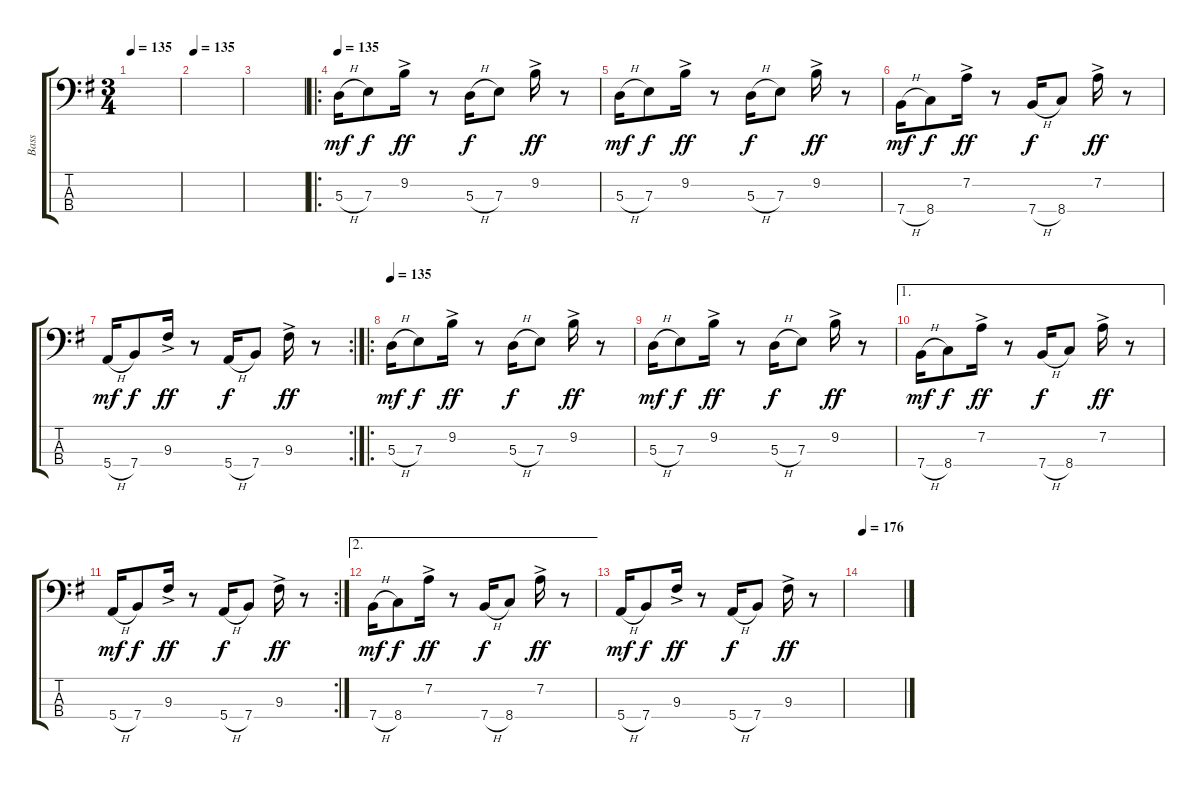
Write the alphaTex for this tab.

\track ("Bass" "Bass") {instrument electricbasspick}
\staff {score tabs}
\tuning (G2 D2 A1 E1) {hide}
\ts (3 4)
\tempo 135
\clef f4
\ks g
|
\tempo 135
|
|
\ro
\tempo 135
5.3{h}.16{dy mf} 7.3.8{dy f} 9.2{ac}.16{dy ff} r.8 5.3{h}.16{dy f} 7.3.8 9.2{ac}.16{dy ff} r.8 |
5.3{h}.16{dy mf} 7.3.8{dy f} 9.2{ac}.16{dy ff} r.8 5.3{h}.16{dy f} 7.3.8 9.2{ac}.16{dy ff} r.8 |
7.4{h}.16{dy mf} 8.4.8{dy f} 7.2{ac}.16{dy ff} r.8 7.4{h}.16{dy f} 8.4.8 7.2{ac}.16{dy ff} r.8 |
\rc 2
5.4{h}.16{dy mf} 7.4.8{dy f} 9.3{ac}.16{dy ff} r.8 5.4{h}.16{dy f} 7.4.8 9.3{ac}.16{dy ff} r.8 |
\ro
\tempo 135
5.3{h}.16{dy mf} 7.3.8{dy f} 9.2{ac}.16{dy ff} r.8 5.3{h}.16{dy f} 7.3.8 9.2{ac}.16{dy ff} r.8 |
5.3{h}.16{dy mf} 7.3.8{dy f} 9.2{ac}.16{dy ff} r.8 5.3{h}.16{dy f} 7.3.8 9.2{ac}.16{dy ff} r.8 |
\ae 1
7.4{h}.16{dy mf} 8.4.8{dy f} 7.2{ac}.16{dy ff} r.8 7.4{h}.16{dy f} 8.4.8 7.2{ac}.16{dy ff} r.8 |
\rc 2
5.4{h}.16{dy mf} 7.4.8{dy f} 9.3{ac}.16{dy ff} r.8 5.4{h}.16{dy f} 7.4.8 9.3{ac}.16{dy ff} r.8 |
\ae 2
7.4{h}.16{dy mf} 8.4.8{dy f} 7.2{ac}.16{dy ff} r.8 7.4{h}.16{dy f} 8.4.8 7.2{ac}.16{dy ff} r.8 |
5.4{h}.16{dy mf} 7.4.8{dy f} 9.3{ac}.16{dy ff} r.8 5.4{h}.16{dy f} 7.4.8 9.3{ac}.16{dy ff} r.8 |
\tempo 176
